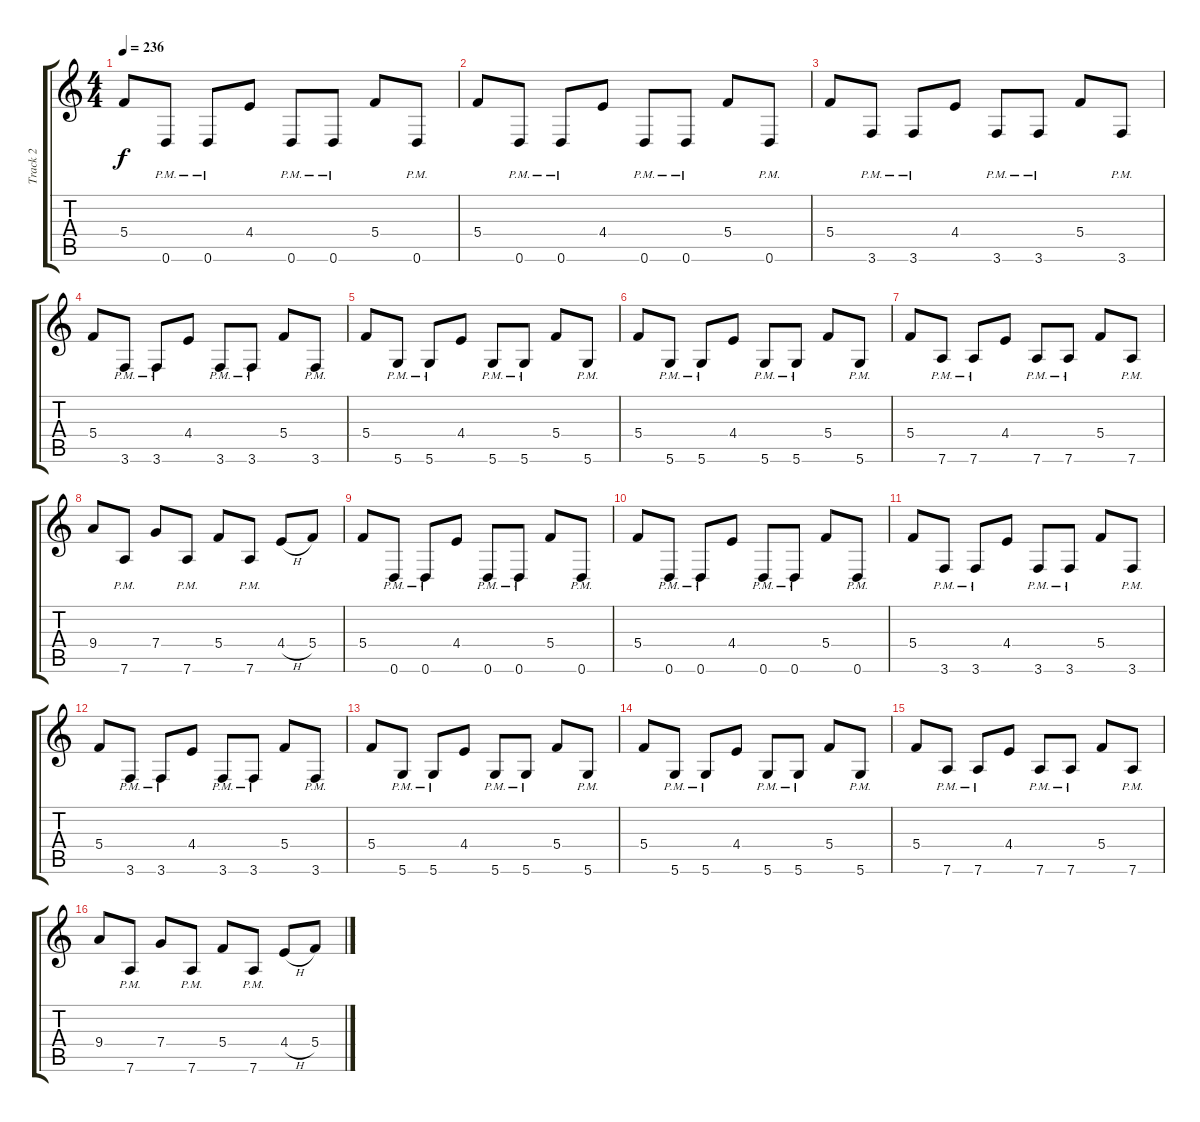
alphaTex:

\track ("Track 2" "Track 2") {instrument distortionguitar}
\staff {score tabs}
\tuning (D4 A3 F3 C3 G2 D2) {hide}
\ts (4 4)
\tempo 236
\clef g2
\ks c
5.4.8{dy f} 0.6{pm}.8 0.6{pm}.8 4.4.8 0.6{pm}.8 0.6{pm}.8 5.4.8 0.6{pm}.8 |
5.4.8 0.6{pm}.8 0.6{pm}.8 4.4.8 0.6{pm}.8 0.6{pm}.8 5.4.8 0.6{pm}.8 |
5.4.8 3.6{pm}.8 3.6{pm}.8 4.4.8 3.6{pm}.8 3.6{pm}.8 5.4.8 3.6{pm}.8 |
5.4.8 3.6{pm}.8 3.6{pm}.8 4.4.8 3.6{pm}.8 3.6{pm}.8 5.4.8 3.6{pm}.8 |
5.4.8 5.6{pm}.8 5.6{pm}.8 4.4.8 5.6{pm}.8 5.6{pm}.8 5.4.8 5.6{pm}.8 |
5.4.8 5.6{pm}.8 5.6{pm}.8 4.4.8 5.6{pm}.8 5.6{pm}.8 5.4.8 5.6{pm}.8 |
5.4.8 7.6{pm}.8 7.6{pm}.8 4.4.8 7.6{pm}.8 7.6{pm}.8 5.4.8 7.6{pm}.8 |
9.4.8 7.6{pm}.8 7.4.8 7.6{pm}.8 5.4.8 7.6{pm}.8 4.4{h}.8 5.4.8 |
5.4.8 0.6{pm}.8 0.6{pm}.8 4.4.8 0.6{pm}.8 0.6{pm}.8 5.4.8 0.6{pm}.8 |
5.4.8 0.6{pm}.8 0.6{pm}.8 4.4.8 0.6{pm}.8 0.6{pm}.8 5.4.8 0.6{pm}.8 |
5.4.8 3.6{pm}.8 3.6{pm}.8 4.4.8 3.6{pm}.8 3.6{pm}.8 5.4.8 3.6{pm}.8 |
5.4.8 3.6{pm}.8 3.6{pm}.8 4.4.8 3.6{pm}.8 3.6{pm}.8 5.4.8 3.6{pm}.8 |
5.4.8 5.6{pm}.8 5.6{pm}.8 4.4.8 5.6{pm}.8 5.6{pm}.8 5.4.8 5.6{pm}.8 |
5.4.8 5.6{pm}.8 5.6{pm}.8 4.4.8 5.6{pm}.8 5.6{pm}.8 5.4.8 5.6{pm}.8 |
5.4.8 7.6{pm}.8 7.6{pm}.8 4.4.8 7.6{pm}.8 7.6{pm}.8 5.4.8 7.6{pm}.8 |
9.4.8 7.6{pm}.8 7.4.8 7.6{pm}.8 5.4.8 7.6{pm}.8 4.4{h}.8 5.4.8
